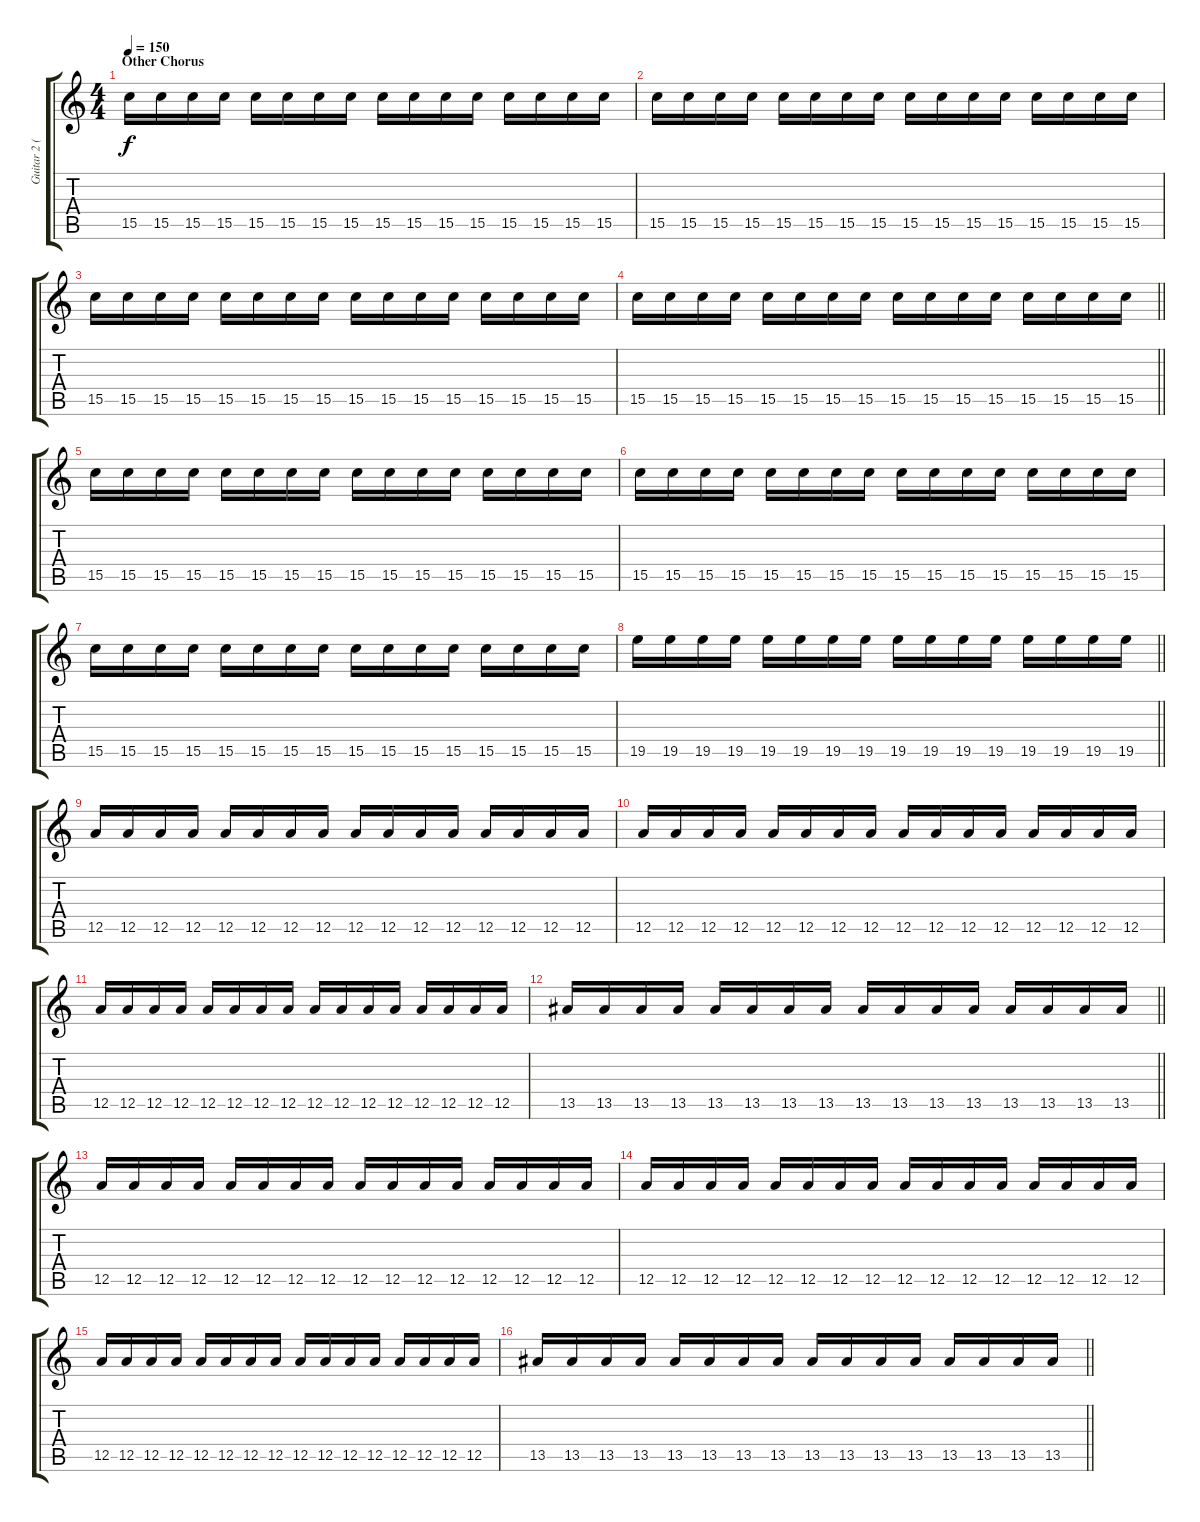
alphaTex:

\track ("Guitar 2 (Paul)" "Guitar 2 (") {instrument electricguitarjazz}
\staff {score tabs}
\tuning (E4 B3 G3 D3 A2 E2) {hide}
\ts (4 4)
\section ("" "Other Chorus")
\tempo 150
\clef g2
\ks c
15.5.16{dy f} 15.5.16 15.5.16 15.5.16 15.5.16 15.5.16 15.5.16 15.5.16 15.5.16 15.5.16 15.5.16 15.5.16 15.5.16 15.5.16 15.5.16 15.5.16 |
15.5.16 15.5.16 15.5.16 15.5.16 15.5.16 15.5.16 15.5.16 15.5.16 15.5.16 15.5.16 15.5.16 15.5.16 15.5.16 15.5.16 15.5.16 15.5.16 |
15.5.16 15.5.16 15.5.16 15.5.16 15.5.16 15.5.16 15.5.16 15.5.16 15.5.16 15.5.16 15.5.16 15.5.16 15.5.16 15.5.16 15.5.16 15.5.16 |
\barLineRight lightlight
15.5.16 15.5.16 15.5.16 15.5.16 15.5.16 15.5.16 15.5.16 15.5.16 15.5.16 15.5.16 15.5.16 15.5.16 15.5.16 15.5.16 15.5.16 15.5.16 |
15.5.16 15.5.16 15.5.16 15.5.16 15.5.16 15.5.16 15.5.16 15.5.16 15.5.16 15.5.16 15.5.16 15.5.16 15.5.16 15.5.16 15.5.16 15.5.16 |
15.5.16 15.5.16 15.5.16 15.5.16 15.5.16 15.5.16 15.5.16 15.5.16 15.5.16 15.5.16 15.5.16 15.5.16 15.5.16 15.5.16 15.5.16 15.5.16 |
15.5.16 15.5.16 15.5.16 15.5.16 15.5.16 15.5.16 15.5.16 15.5.16 15.5.16 15.5.16 15.5.16 15.5.16 15.5.16 15.5.16 15.5.16 15.5.16 |
\barLineRight lightlight
19.5.16 19.5.16 19.5.16 19.5.16 19.5.16 19.5.16 19.5.16 19.5.16 19.5.16 19.5.16 19.5.16 19.5.16 19.5.16 19.5.16 19.5.16 19.5.16 |
12.5.16 12.5.16 12.5.16 12.5.16 12.5.16 12.5.16 12.5.16 12.5.16 12.5.16 12.5.16 12.5.16 12.5.16 12.5.16 12.5.16 12.5.16 12.5.16 |
12.5.16 12.5.16 12.5.16 12.5.16 12.5.16 12.5.16 12.5.16 12.5.16 12.5.16 12.5.16 12.5.16 12.5.16 12.5.16 12.5.16 12.5.16 12.5.16 |
12.5.16 12.5.16 12.5.16 12.5.16 12.5.16 12.5.16 12.5.16 12.5.16 12.5.16 12.5.16 12.5.16 12.5.16 12.5.16 12.5.16 12.5.16 12.5.16 |
\barLineRight lightlight
13.5.16 13.5.16 13.5.16 13.5.16 13.5.16 13.5.16 13.5.16 13.5.16 13.5.16 13.5.16 13.5.16 13.5.16 13.5.16 13.5.16 13.5.16 13.5.16 |
12.5.16 12.5.16 12.5.16 12.5.16 12.5.16 12.5.16 12.5.16 12.5.16 12.5.16 12.5.16 12.5.16 12.5.16 12.5.16 12.5.16 12.5.16 12.5.16 |
12.5.16 12.5.16 12.5.16 12.5.16 12.5.16 12.5.16 12.5.16 12.5.16 12.5.16 12.5.16 12.5.16 12.5.16 12.5.16 12.5.16 12.5.16 12.5.16 |
12.5.16 12.5.16 12.5.16 12.5.16 12.5.16 12.5.16 12.5.16 12.5.16 12.5.16 12.5.16 12.5.16 12.5.16 12.5.16 12.5.16 12.5.16 12.5.16 |
\barLineRight lightlight
13.5.16 13.5.16 13.5.16 13.5.16 13.5.16 13.5.16 13.5.16 13.5.16 13.5.16 13.5.16 13.5.16 13.5.16 13.5.16 13.5.16 13.5.16 13.5.16
